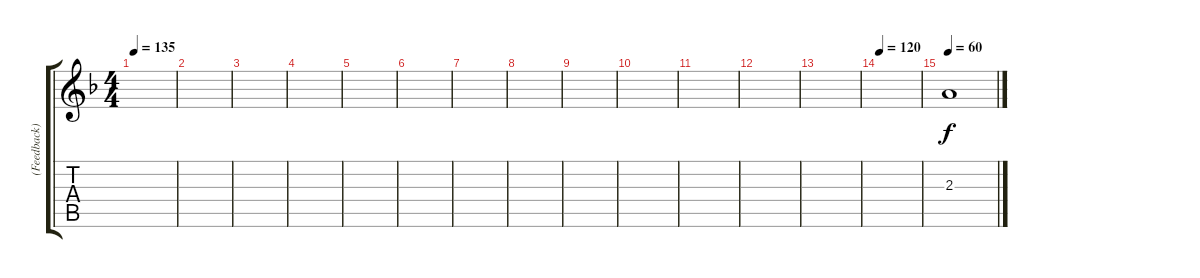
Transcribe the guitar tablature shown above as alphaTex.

\track ("(Feedback)" "(Feedback)") {instrument guitarharmonics}
\staff {score tabs}
\tuning (E4 B3 G3 D3 A2 D2) {hide}
\ts (4 4)
\tempo 135
\clef g2
\ks f
|
|
|
|
|
|
|
|
|
|
|
|
|
\tempo 120
|
\tempo 60
2.3.1
